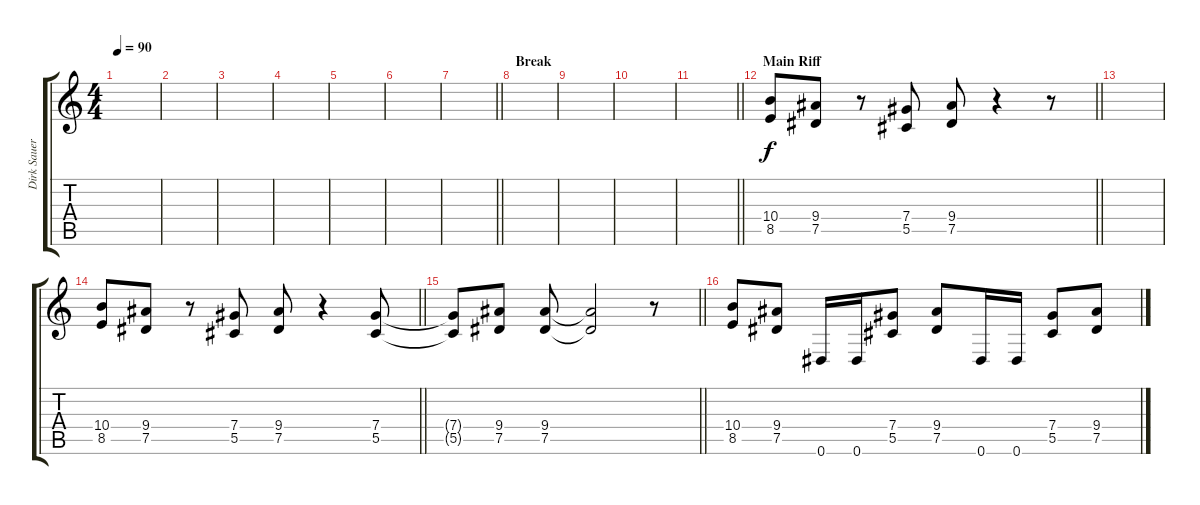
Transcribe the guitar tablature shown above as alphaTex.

\track ("Dirk Sauer" "Dirk Sauer") {instrument acousticguitarsteel}
\staff {score tabs}
\tuning (Eb4 Bb3 Gb3 Db3 Ab2 Eb2) {hide}
\ts (4 4)
\tempo 90
\clef g2
\ks c
|
|
|
|
|
|
\barLineRight lightlight
|
\section ("" "Break")
|
|
|
\barLineRight lightlight
|
\section ("" "Main Riff")
\barLineRight lightlight
(10.4 8.5).8{instrument distortionguitar} (9.4 7.5).8 r.8 (7.4 5.5).8 (9.4 7.5).8 r.4 r.8 |
|
\barLineRight lightlight
(10.4 8.5).8{instrument distortionguitar} (9.4 7.5).8 r.8 (7.4 5.5).8 (9.4 7.5).8 r.4 (7.4 5.5).8 |
\barLineRight lightlight
(7.4{t} 5.5{t}).8 (9.4 7.5).8 (9.4 7.5).8 (9.4{t} 7.5{t}).2 r.8 |
(10.4 8.5).8 (9.4 7.5).8 0.6.16 0.6.16 (7.4 5.5).8 (9.4 7.5).8 0.6.16 0.6.16 (7.4 5.5).8 (9.4 7.5).8
